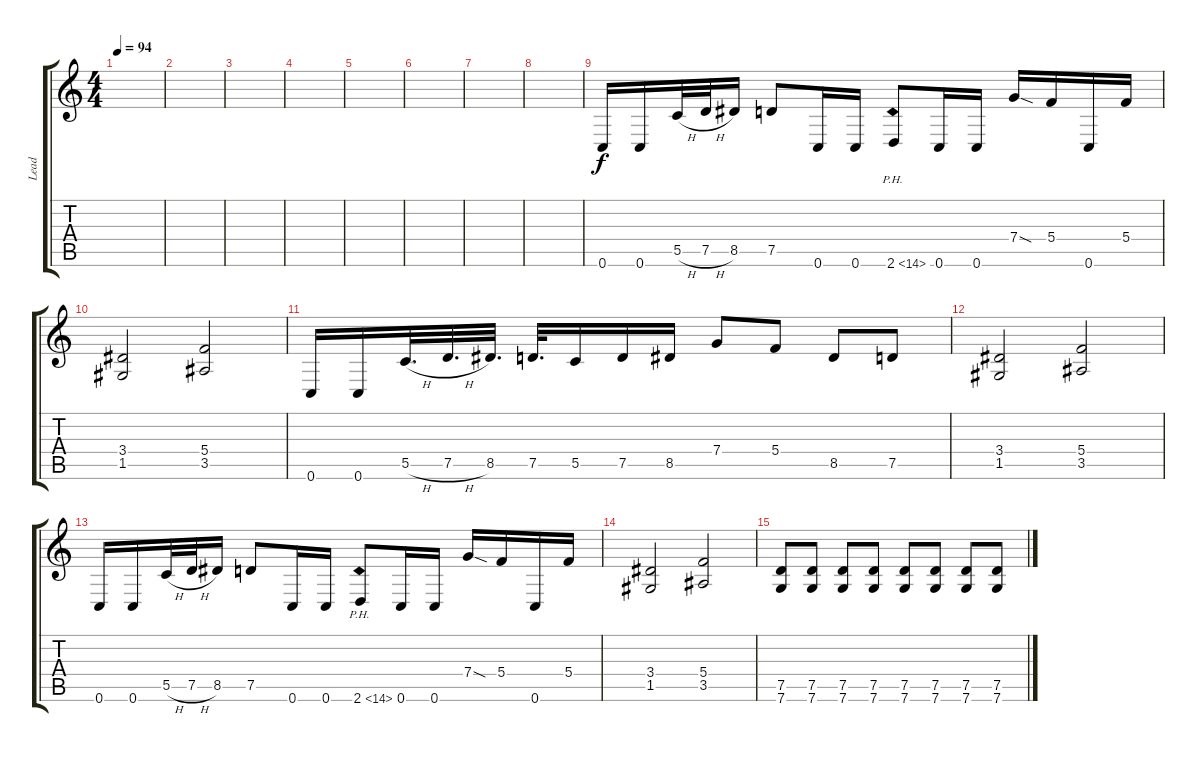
\track ("Lead" "Lead") {instrument distortionguitar}
\staff {score tabs}
\tuning (D4 A3 F3 C3 G2 C2) {hide}
\ts (4 4)
\tempo 94
\clef g2
\ks c
|
|
|
|
|
|
|
|
0.6.16 0.6.16 5.5{h}.32 7.5{h}.32 8.5.16 7.5.8 0.6.16 0.6.16 2.6{ph 12}.8 0.6.16 0.6.16 7.4{sod}.16 5.4.16 0.6.16 5.4.16 |
(3.4 1.5).2 (5.4 3.5).2 |
0.6.16 0.6.16 5.5{h}.32{d} 7.5{h}.32{d} 8.5.32{d} 7.5.32{d} 5.5.16 7.5.16 8.5.16 7.4.8 5.4.8 8.5.8 7.5.8 |
(3.4 1.5).2 (5.4 3.5).2 |
0.6.16 0.6.16 5.5{h}.32 7.5{h}.32 8.5.16 7.5.8 0.6.16 0.6.16 2.6{ph 12}.8 0.6.16 0.6.16 7.4{sod}.16 5.4.16 0.6.16 5.4.16 |
(3.4 1.5).2 (5.4 3.5).2 |
(7.5 7.6).8 (7.5 7.6).8 (7.5 7.6).8 (7.5 7.6).8 (7.5 7.6).8 (7.5 7.6).8 (7.5 7.6).8 (7.5 7.6).8
